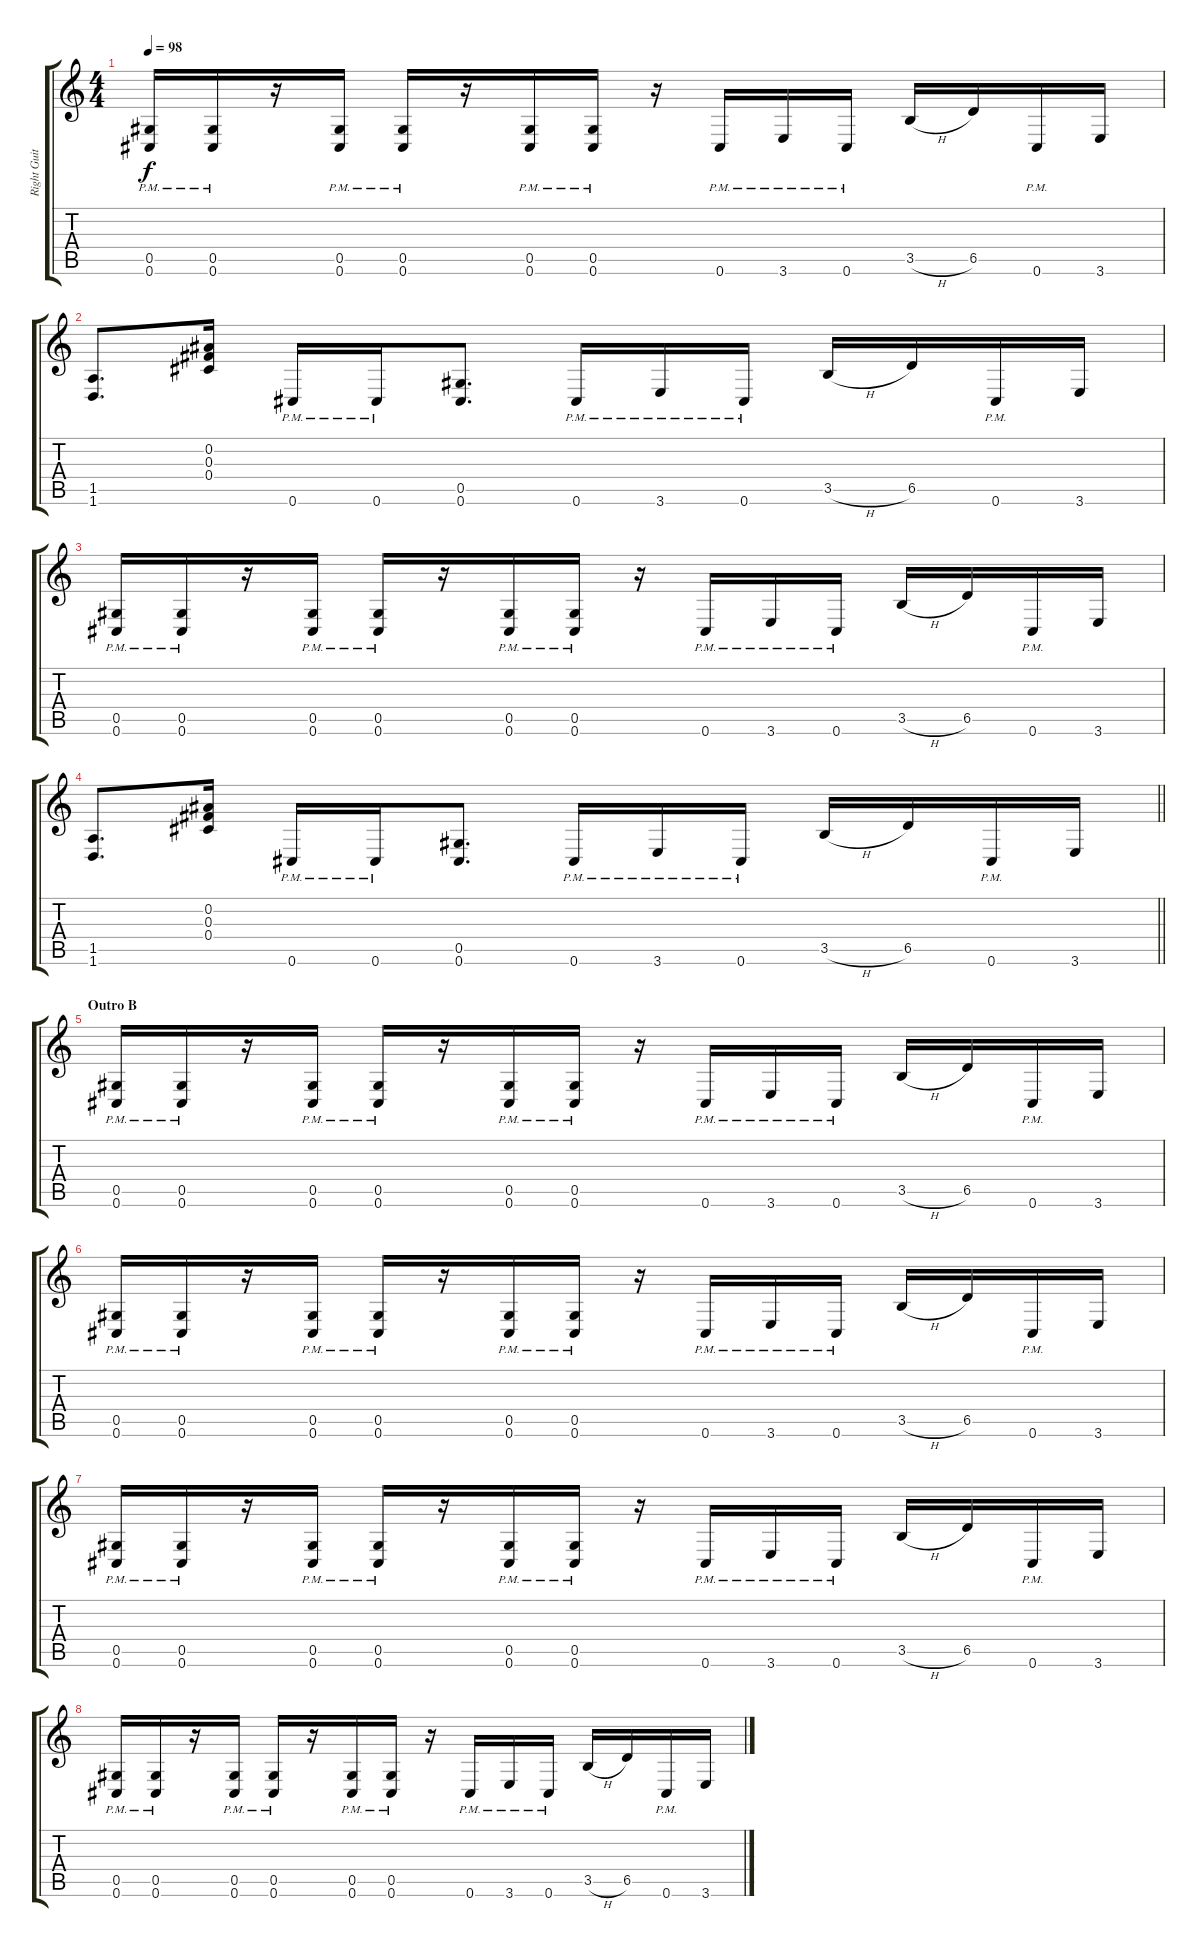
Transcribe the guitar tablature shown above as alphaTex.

\track ("Right Guitar" "Right Guit") {instrument distortionguitar}
\staff {score tabs}
\tuning (Eb4 Bb3 Gb3 Db3 Ab2 Db2) {hide}
\ts (4 4)
\tempo 98
\clef g2
\ks c
(0.5{pm} 0.6{pm}).16{dy f} (0.5{pm} 0.6{pm}).16 r.16 (0.5{pm} 0.6{pm}).16 (0.5{pm} 0.6{pm}).16 r.16 (0.5{pm} 0.6{pm}).16 (0.5{pm} 0.6{pm}).16 r.16 0.6{pm}.16 3.6{pm}.16 0.6{pm}.16 3.5{h}.16 6.5.16 0.6{pm}.16 3.6.16 |
(1.5 1.6).8{d} (0.2 0.3 0.4).16 0.6{pm}.16 0.6{pm}.16 (0.5 0.6).8{d} 0.6{pm}.16 3.6{pm}.16 0.6{pm}.16 3.5{h}.16 6.5.16 0.6{pm}.16 3.6.16 |
(0.5{pm} 0.6{pm}).16 (0.5{pm} 0.6{pm}).16 r.16 (0.5{pm} 0.6{pm}).16 (0.5{pm} 0.6{pm}).16 r.16 (0.5{pm} 0.6{pm}).16 (0.5{pm} 0.6{pm}).16 r.16 0.6{pm}.16 3.6{pm}.16 0.6{pm}.16 3.5{h}.16 6.5.16 0.6{pm}.16 3.6.16 |
\barLineRight lightlight
(1.5 1.6).8{d} (0.2 0.3 0.4).16 0.6{pm}.16 0.6{pm}.16 (0.5 0.6).8{d} 0.6{pm}.16 3.6{pm}.16 0.6{pm}.16 3.5{h}.16 6.5.16 0.6{pm}.16 3.6.16 |
\section ("" "Outro B")
(0.5{pm} 0.6{pm}).16 (0.5{pm} 0.6{pm}).16 r.16 (0.5{pm} 0.6{pm}).16 (0.5{pm} 0.6{pm}).16 r.16 (0.5{pm} 0.6{pm}).16 (0.5{pm} 0.6{pm}).16 r.16 0.6{pm}.16 3.6{pm}.16 0.6{pm}.16 3.5{h}.16 6.5.16 0.6{pm}.16 3.6.16 |
(0.5{pm} 0.6{pm}).16 (0.5{pm} 0.6{pm}).16 r.16 (0.5{pm} 0.6{pm}).16 (0.5{pm} 0.6{pm}).16 r.16 (0.5{pm} 0.6{pm}).16 (0.5{pm} 0.6{pm}).16 r.16 0.6{pm}.16 3.6{pm}.16 0.6{pm}.16 3.5{h}.16 6.5.16 0.6{pm}.16 3.6.16 |
(0.5{pm} 0.6{pm}).16 (0.5{pm} 0.6{pm}).16 r.16 (0.5{pm} 0.6{pm}).16 (0.5{pm} 0.6{pm}).16 r.16 (0.5{pm} 0.6{pm}).16 (0.5{pm} 0.6{pm}).16 r.16 0.6{pm}.16 3.6{pm}.16 0.6{pm}.16 3.5{h}.16 6.5.16 0.6{pm}.16 3.6.16 |
(0.5{pm} 0.6{pm}).16 (0.5{pm} 0.6{pm}).16 r.16 (0.5{pm} 0.6{pm}).16 (0.5{pm} 0.6{pm}).16 r.16 (0.5{pm} 0.6{pm}).16 (0.5{pm} 0.6{pm}).16 r.16 0.6{pm}.16 3.6{pm}.16 0.6{pm}.16 3.5{h}.16 6.5.16 0.6{pm}.16 3.6.16
